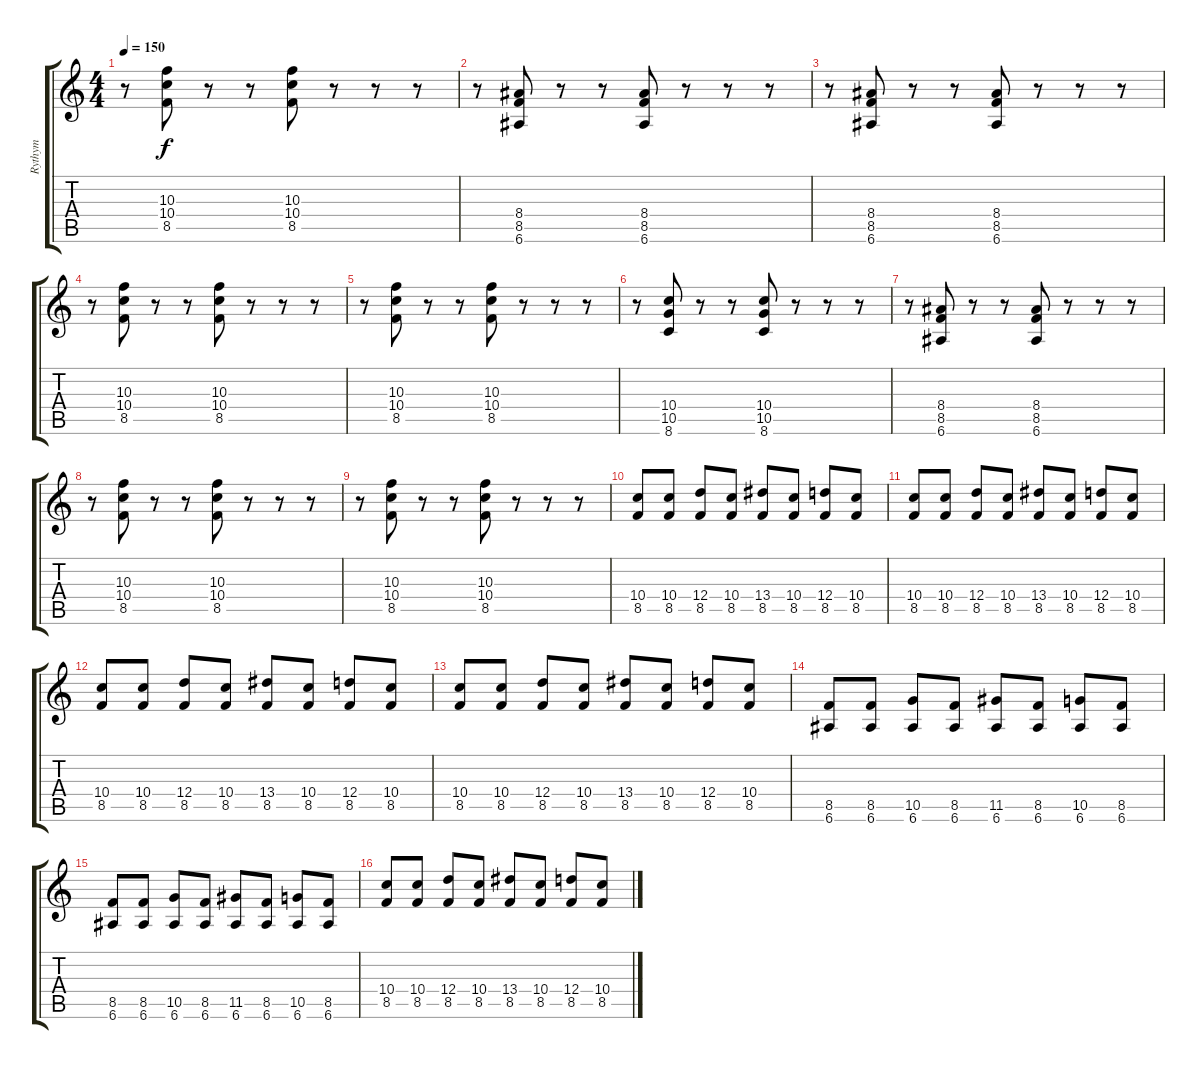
\track ("Rythym" "Rythym") {instrument overdrivenguitar}
\staff {score tabs}
\tuning (E4 B3 G3 D3 A2 E2) {hide}
\ts (4 4)
\tempo 150
\clef g2
\ks c
r.8{dy f} (10.3 10.4 8.5).8 r.8 r.8 (10.3 10.4 8.5).8 r.8 r.8 r.8 |
r.8 (8.4 8.5 6.6).8 r.8 r.8 (8.4 8.5 6.6).8 r.8 r.8 r.8 |
r.8 (8.4 8.5 6.6).8 r.8 r.8 (8.4 8.5 6.6).8 r.8 r.8 r.8 |
r.8 (10.3 10.4 8.5).8 r.8 r.8 (10.3 10.4 8.5).8 r.8 r.8 r.8 |
r.8 (10.3 10.4 8.5).8 r.8 r.8 (10.3 10.4 8.5).8 r.8 r.8 r.8 |
r.8 (10.4 10.5 8.6).8 r.8 r.8 (10.4 10.5 8.6).8 r.8 r.8 r.8 |
r.8 (8.4 8.5 6.6).8 r.8 r.8 (8.4 8.5 6.6).8 r.8 r.8 r.8 |
r.8 (10.3 10.4 8.5).8 r.8 r.8 (10.3 10.4 8.5).8 r.8 r.8 r.8 |
r.8 (10.3 10.4 8.5).8 r.8 r.8 (10.3 10.4 8.5).8 r.8 r.8 r.8 |
(10.4 8.5).8 (10.4 8.5).8 (12.4 8.5).8 (10.4 8.5).8 (13.4 8.5).8 (10.4 8.5).8 (12.4 8.5).8 (10.4 8.5).8 |
(10.4 8.5).8 (10.4 8.5).8 (12.4 8.5).8 (10.4 8.5).8 (13.4 8.5).8 (10.4 8.5).8 (12.4 8.5).8 (10.4 8.5).8 |
(10.4 8.5).8 (10.4 8.5).8 (12.4 8.5).8 (10.4 8.5).8 (13.4 8.5).8 (10.4 8.5).8 (12.4 8.5).8 (10.4 8.5).8 |
(10.4 8.5).8 (10.4 8.5).8 (12.4 8.5).8 (10.4 8.5).8 (13.4 8.5).8 (10.4 8.5).8 (12.4 8.5).8 (10.4 8.5).8 |
(8.5 6.6).8 (8.5 6.6).8 (10.5 6.6).8 (8.5 6.6).8 (11.5 6.6).8 (8.5 6.6).8 (10.5 6.6).8 (8.5 6.6).8 |
(8.5 6.6).8 (8.5 6.6).8 (10.5 6.6).8 (8.5 6.6).8 (11.5 6.6).8 (8.5 6.6).8 (10.5 6.6).8 (8.5 6.6).8 |
(10.4 8.5).8 (10.4 8.5).8 (12.4 8.5).8 (10.4 8.5).8 (13.4 8.5).8 (10.4 8.5).8 (12.4 8.5).8 (10.4 8.5).8
